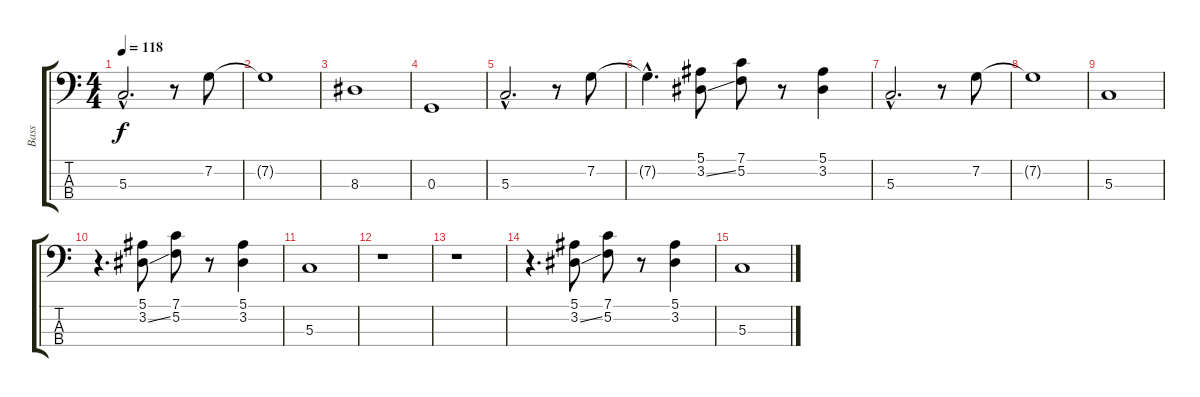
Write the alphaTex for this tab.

\track ("Bass" "Bass") {instrument electricbassfinger}
\staff {score tabs}
\tuning (F2 C2 G1 C1) {hide}
\ts (4 4)
\tempo 118
\clef f4
\ks c
5.3{hac}.2{d dy f} r.8 7.2.8 |
7.2{t}.1 |
8.3.1 |
0.3.1 |
5.3{hac}.2{d} r.8 7.2.8 |
7.2{hac t}.4{d} (5.1 3.2{ss}).8 (7.1 5.2).8 r.8 (5.1 3.2).4 |
5.3{hac}.2{d} r.8 7.2.8 |
7.2{t}.1 |
5.3.1 |
r.4{d} (5.1 3.2{ss}).8 (7.1 5.2).8 r.8 (5.1 3.2).4 |
5.3.1 |
r.1 |
r.1 |
r.4{d} (5.1 3.2{ss}).8 (7.1 5.2).8 r.8 (5.1 3.2).4 |
5.3.1
